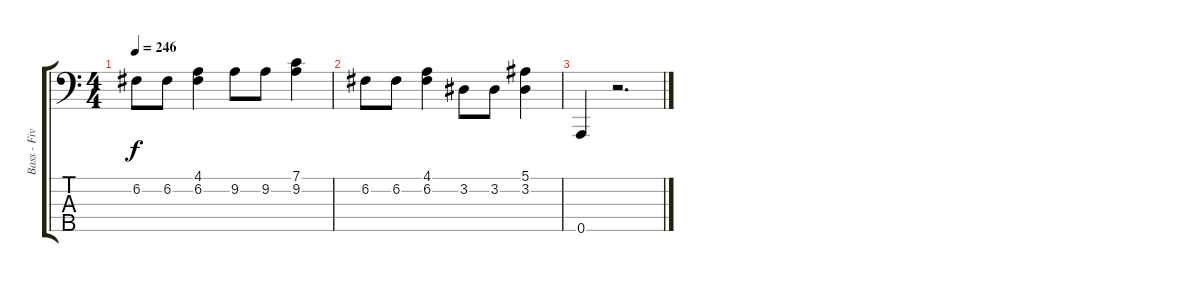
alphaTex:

\track ("Bass - Five String" "Bass - Fiv") {instrument electricbassfinger}
\staff {score tabs}
\tuning (F2 C2 G1 D1 A0) {hide}
\ts (4 4)
\tempo 246
\clef f4
\ks c
6.2.8{dy f} 6.2.8 (4.1 6.2).4 9.2.8 9.2.8 (7.1 9.2).4 |
6.2.8 6.2.8 (4.1 6.2).4 3.2.8 3.2.8 (5.1 3.2).4 |
0.5.4 r.2{d}
